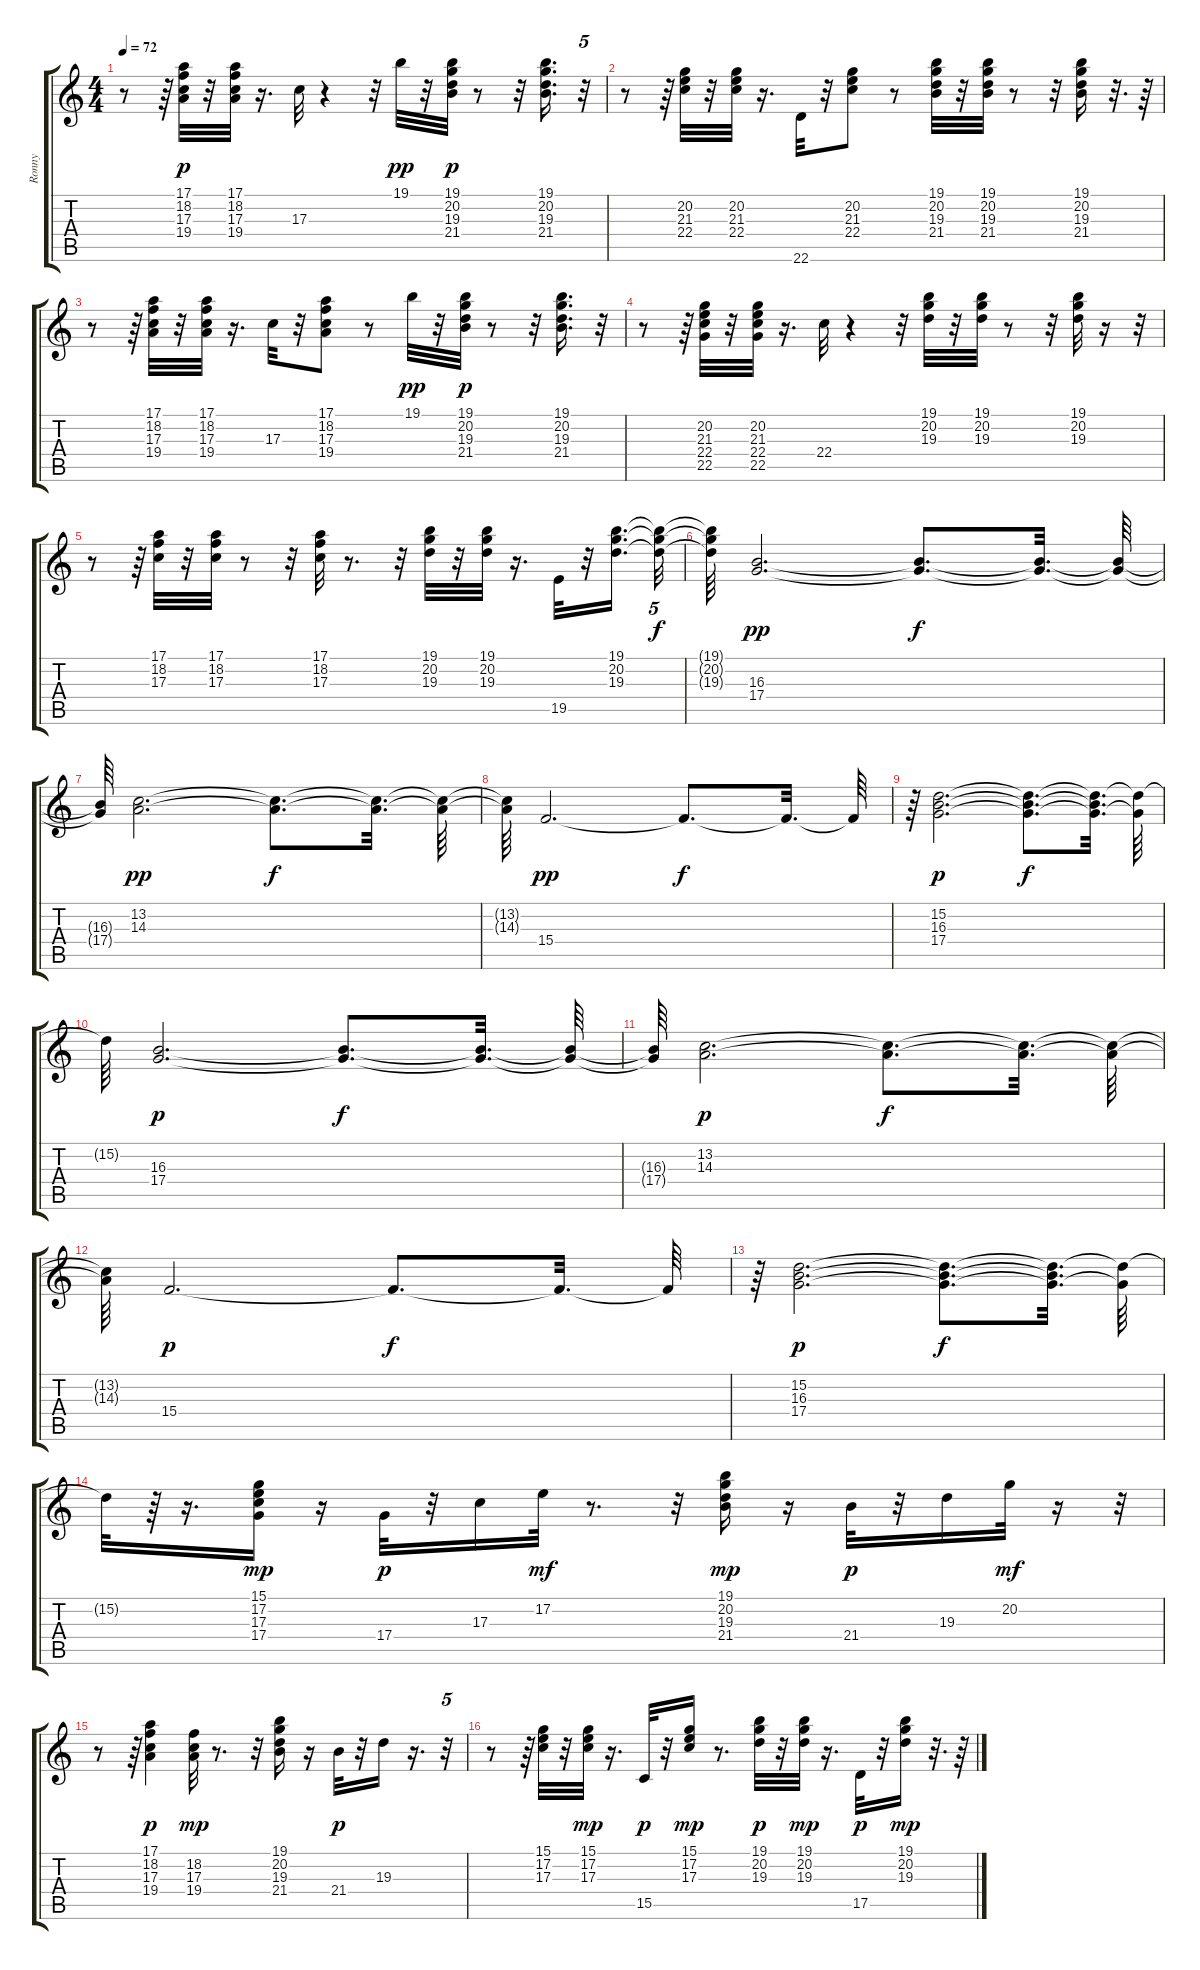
\track ("Ronny" "Ronny") {instrument rockorgan}
\staff {score tabs}
\tuning (E4 B3 G3 D3 A2 E2) {hide}
\ts (4 4)
\tempo 72
\clef g2
\ks c
r.8{dy p} r.64 (17.1 18.2 17.3 19.4).32 r.32 (17.1 18.2 17.3 19.4).32 r.16{d} 17.3.32 r.4 r.32 19.1.32{dy pp} r.32 (19.1 20.2 19.3 21.4).32{dy p} r.8 r.32 (19.1 20.2 19.3 21.4).16{d} r.32{tu (5 4)} |
r.8 r.64 (20.2 21.3 22.4).32 r.32 (20.2 21.3 22.4).32 r.16{d} 22.6.32 r.32 (20.2 21.3 22.4).8 r.8 (19.1 20.2 19.3 21.4).32 r.32 (19.1 20.2 19.3 21.4).32 r.8 r.32 (19.1 20.2 19.3 21.4).16 r.32{d} r.64 |
r.8 r.64 (17.1 18.2 17.3 19.4).32 r.32 (17.1 18.2 17.3 19.4).32 r.16{d} 17.3.32 r.32 (17.1 18.2 17.3 19.4).8 r.8 19.1.32{dy pp} r.32 (19.1 20.2 19.3 21.4).32{dy p} r.8 r.32 (19.1 20.2 19.3 21.4).16{d} r.32{tu (5 4)} |
r.8 r.64 (20.2 21.3 22.4 22.5).32 r.32 (20.2 21.3 22.4 22.5).32 r.16{d} 22.4.32 r.4 r.32 (19.1 20.2 19.3).32 r.32 (19.1 20.2 19.3).32 r.8 r.32 (19.1 20.2 19.3).32 r.16 r.32{tu (5 4)} |
r.8 r.64 (17.1 18.2 17.3).32 r.32 (17.1 18.2 17.3).32 r.8 r.32 (17.1 18.2 17.3).32 r.8{d} r.32 (19.1 20.2 19.3).32 r.32 (19.1 20.2 19.3).32 r.16{d} 19.5.32 r.32 (19.1 20.2 19.3).16{d} (19.1{t} 20.2{t} 19.3{t}).32{tu (5 4) dy f} |
(19.1{t} 20.2{t} 19.3{t}).64 (16.3 17.4).2{d dy pp volume 12} (16.3{t} 17.4{t}).8{d dy f} (16.3{t} 17.4{t}).32{d} (16.3{t} 17.4{t}).64 |
(16.3{t} 17.4{t}).64 (13.2 14.3).2{d dy pp} (13.2{t} 14.3{t}).8{d dy f} (13.2{t} 14.3{t}).32{d} (13.2{t} 14.3{t}).64 |
(13.2{t} 14.3{t}).64 15.4.2{d dy pp} 15.4{t}.8{d dy f} 15.4{t}.32{d} 15.4{t}.64 |
r.64 (15.2 16.3 17.4).2{d dy p} (15.2{t} 16.3{t} 17.4{t}).8{d dy f} (15.2{t} 16.3{t} 17.4{t}).32{d} (15.2{t} 17.4{t}).64 |
15.2{t}.64 (16.3 17.4).2{d dy p} (16.3{t} 17.4{t}).8{d dy f} (16.3{t} 17.4{t}).32{d} (16.3{t} 17.4{t}).64 |
(16.3{t} 17.4{t}).64 (13.2 14.3).2{d dy p} (13.2{t} 14.3{t}).8{d dy f} (13.2{t} 14.3{t}).32{d} (13.2{t} 14.3{t}).64 |
(13.2{t} 14.3{t}).64 15.4.2{d dy p} 15.4{t}.8{d dy f} 15.4{t}.32{d} 15.4{t}.64 |
r.64 (15.2 16.3 17.4).2{d dy p} (15.2{t} 16.3{t} 17.4{t}).8{d dy f} (15.2{t} 16.3{t} 17.4{t}).32{d} (15.2{t} 17.4{t}).64 |
15.2{t}.32 r.64 r.16{d} (15.1 17.2 17.3 17.4).16{dy mp volume 12} r.16 17.4.32{dy p} r.32 17.3.16 17.2.32{dy mf} r.8{d} r.32 (19.1 20.2 19.3 21.4).16{dy mp} r.16 21.4.32{dy p} r.32 19.3.16 20.2.32{dy mf} r.16 r.32{tu (5 4)} |
r.8 r.64 (17.1 18.2 17.3 19.4).4{dy p} (18.2 17.3 19.4).32{dy mp} r.8{d} r.32 (19.1 20.2 19.3 21.4).16 r.16 21.4.32{dy p} r.32 19.3.16 r.16{d} r.32{tu (5 4)} |
r.8 r.64 (15.1 17.2 17.3).32 r.32 (15.1 17.2 17.3).32{dy mp} r.16{d} 15.5.32{dy p} r.32 (15.1 17.2 17.3).16{dy mp} r.8{d} (19.1 20.2 19.3).32{dy p} r.32 (19.1 20.2 19.3).32{dy mp} r.16{d} 17.5.32{dy p} r.32 (19.1 20.2 19.3).16{dy mp} r.32{d} r.64
